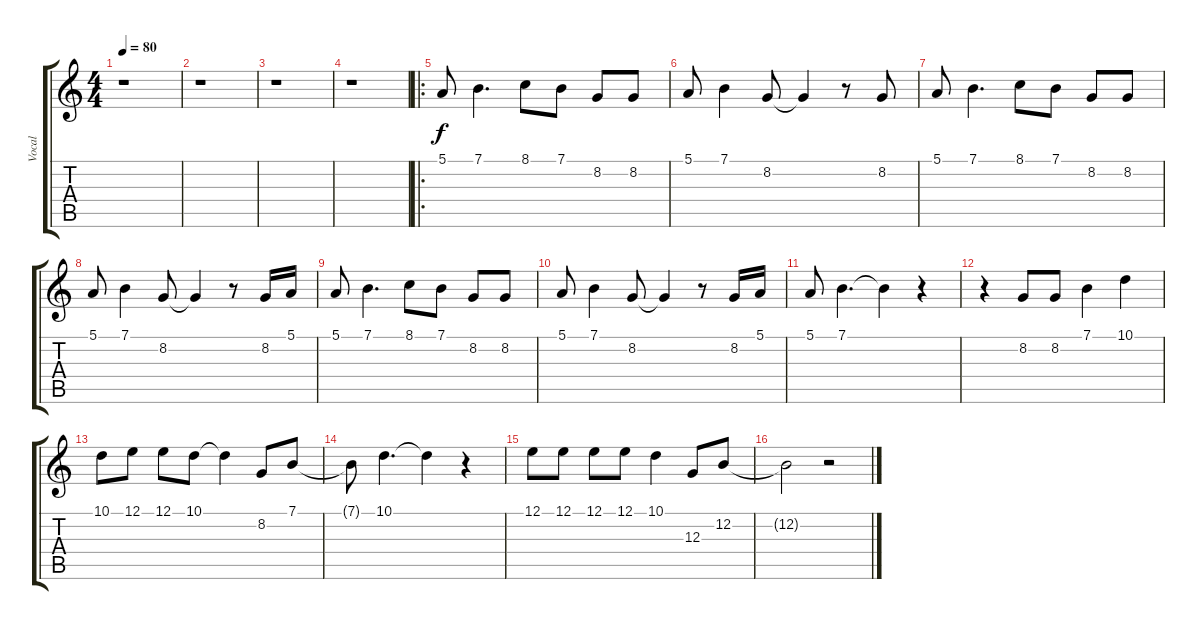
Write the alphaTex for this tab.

\track ("Vocal" "Vocal") {instrument harmonica}
\staff {score tabs}
\tuning (E4 B3 G3 D3 A2 E2) {hide}
\ts (4 4)
\tempo 80
\clef g2
\ks c
r.1{dy f instrument harmonica} |
r.1 |
r.1 |
r.1 |
\ro
5.1.8 7.1.4{d} 8.1.8 7.1.8 8.2.8 8.2.8 |
5.1.8 7.1.4 8.2.8 8.2{t}.4 r.8 8.2.8 |
5.1.8 7.1.4{d} 8.1.8 7.1.8 8.2.8 8.2.8 |
5.1.8 7.1.4 8.2.8 8.2{t}.4 r.8 8.2.16 5.1.16 |
5.1.8 7.1.4{d} 8.1.8 7.1.8 8.2.8 8.2.8 |
5.1.8 7.1.4 8.2.8 8.2{t}.4 r.8 8.2.16 5.1.16 |
5.1.8 7.1.4{d} 7.1{t}.4 r.4 |
r.4 8.2.8 8.2.8 7.1.4 10.1.4 |
10.1.8 12.1.8 12.1.8 10.1.8 10.1{t}.4 8.2.8 7.1.8 |
7.1{t}.8 10.1.4{d} 10.1{t}.4 r.4 |
12.1.8 12.1.8 12.1.8 12.1.8 10.1.4 12.3.8 12.2.8 |
12.2{t}.2 r.2
